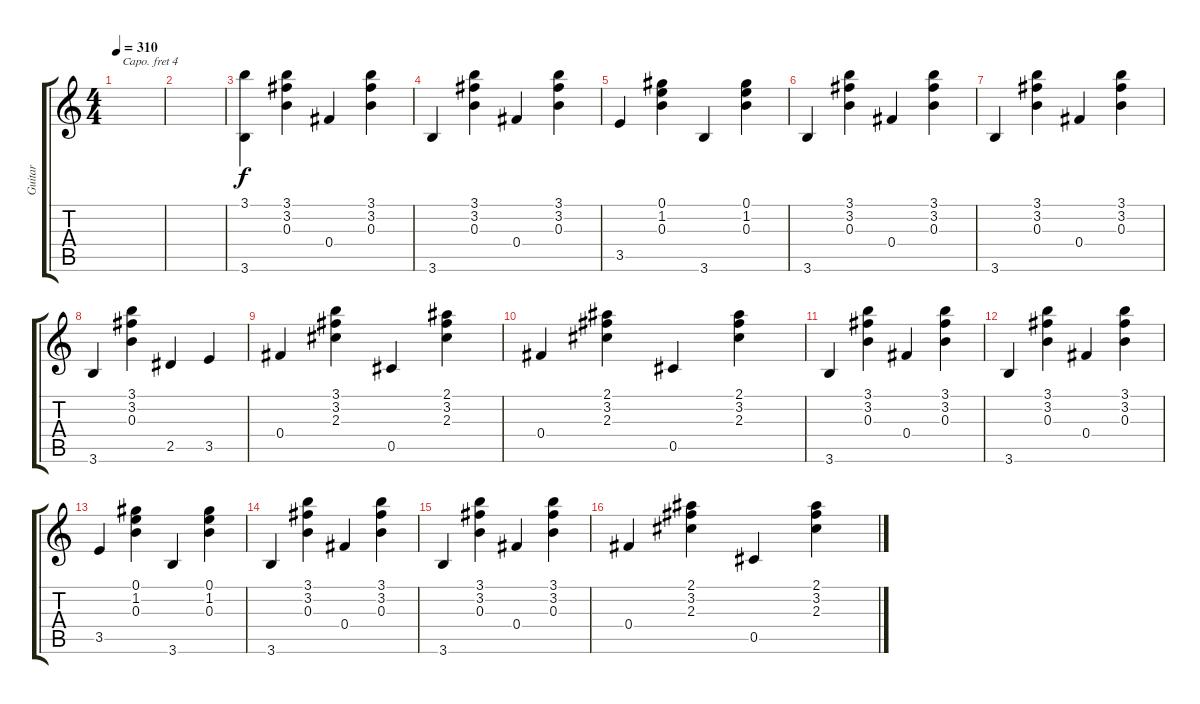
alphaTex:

\track ("Guitar" "Guitar") {instrument acousticguitarnylon}
\staff {score tabs}
\capo 4
\tuning (E4 B3 G3 D3 A2 E2) {hide}
\ts (4 4)
\tempo 310
\clef g2
\ks c
|
|
(3.1 3.6).4 (3.1 3.2 0.3).4 0.4.4 (3.1 3.2 0.3).4 |
3.6.4 (3.1 3.2 0.3).4 0.4.4 (3.1 3.2 0.3).4 |
3.5.4 (0.1 1.2 0.3).4 3.6.4 (0.1 1.2 0.3).4 |
3.6.4 (3.1 3.2 0.3).4 0.4.4 (3.1 3.2 0.3).4 |
3.6.4 (3.1 3.2 0.3).4 0.4.4 (3.1 3.2 0.3).4 |
3.6.4 (3.1 3.2 0.3).4 2.5.4 3.5.4 |
0.4.4 (3.1 3.2 2.3).4 0.5.4 (2.1 3.2 2.3).4 |
0.4.4 (2.1 3.2 2.3).4 0.5.4 (2.1 3.2 2.3).4 |
3.6.4 (3.1 3.2 0.3).4 0.4.4 (3.1 3.2 0.3).4 |
3.6.4 (3.1 3.2 0.3).4 0.4.4 (3.1 3.2 0.3).4 |
3.5.4 (0.1 1.2 0.3).4 3.6.4 (0.1 1.2 0.3).4 |
3.6.4 (3.1 3.2 0.3).4 0.4.4 (3.1 3.2 0.3).4 |
3.6.4 (3.1 3.2 0.3).4 0.4.4 (3.1 3.2 0.3).4 |
0.4.4 (2.1 3.2 2.3).4 0.5.4 (2.1 3.2 2.3).4
